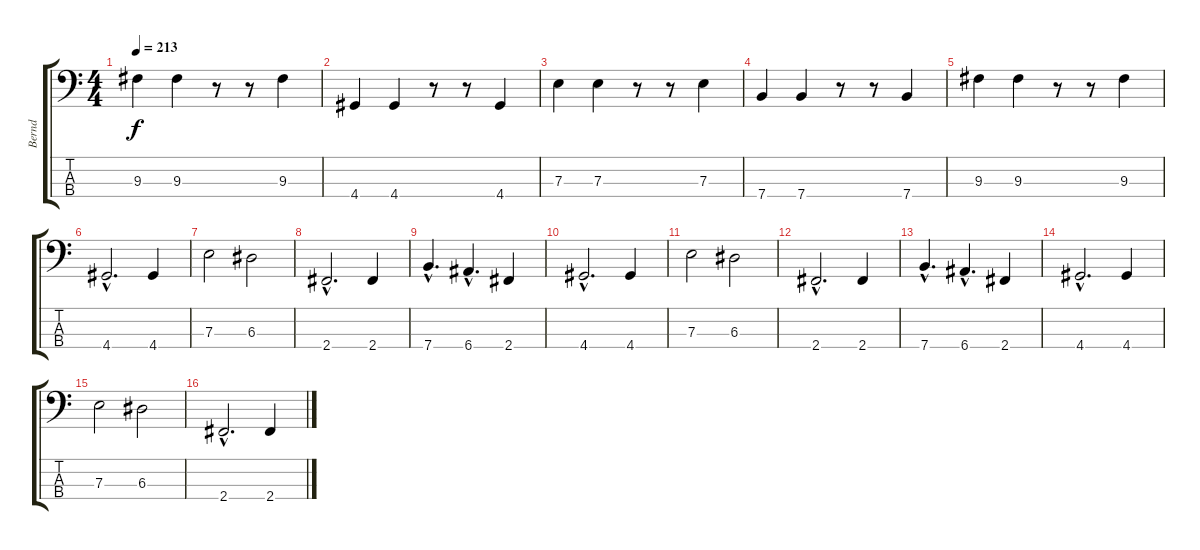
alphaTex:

\track ("Bernd" "Bernd") {instrument electricbassfinger}
\staff {score tabs}
\tuning (G2 D2 A1 E1) {hide}
\ts (4 4)
\tempo 213
\clef f4
\ks c
9.3.4{dy f} 9.3.4 r.8 r.8 9.3.4 |
4.4.4 4.4.4 r.8 r.8 4.4.4 |
7.3.4 7.3.4 r.8 r.8 7.3.4 |
7.4.4 7.4.4 r.8 r.8 7.4.4 |
9.3.4 9.3.4 r.8 r.8 9.3.4 |
4.4{hac}.2{d} 4.4.4 |
7.3.2 6.3.2 |
2.4{hac}.2{d} 2.4.4 |
7.4{hac}.4{d} 6.4{hac}.4{d} 2.4.4 |
4.4{hac}.2{d} 4.4.4 |
7.3.2 6.3.2 |
2.4{hac}.2{d} 2.4.4 |
7.4{hac}.4{d} 6.4{hac}.4{d} 2.4.4 |
4.4{hac}.2{d} 4.4.4 |
7.3.2 6.3.2 |
2.4{hac}.2{d} 2.4.4
